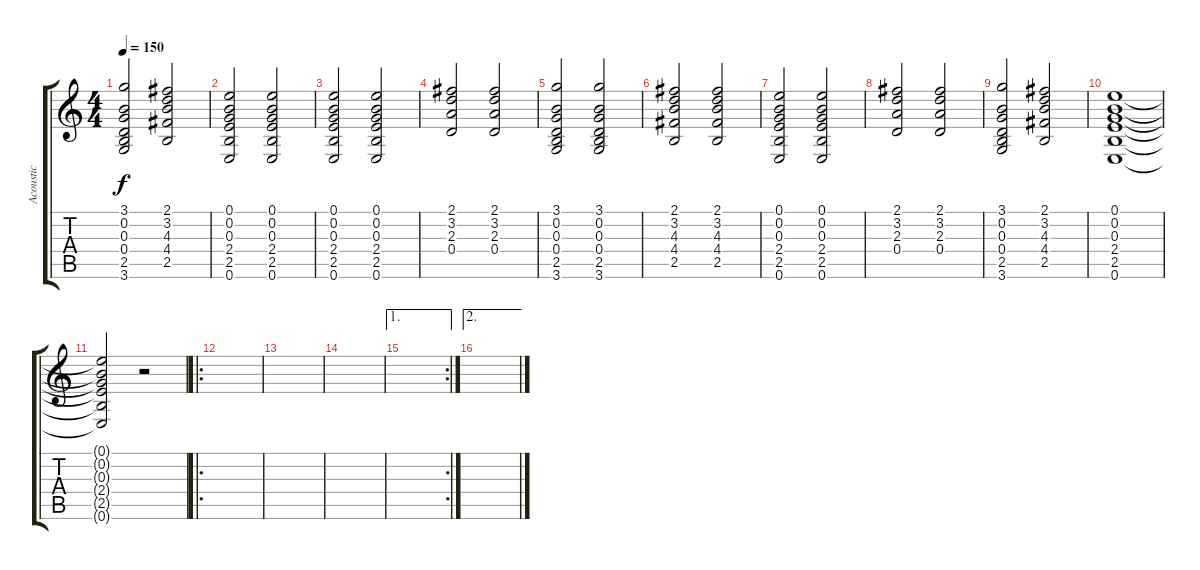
\track ("Acoustic" "Acoustic") {instrument acousticguitarsteel}
\staff {score tabs}
\tuning (E4 B3 G3 D3 A2 E2) {hide}
\ts (4 4)
\tempo 150
\clef g2
\ks c
(3.1 0.2 0.3 0.4 2.5 3.6).2{dy f} (2.1 3.2 4.3 4.4 2.5).2 |
(0.1 0.2 0.3 2.4 2.5 0.6).2 (0.1 0.2 0.3 2.4 2.5 0.6).2 |
(0.1 0.2 0.3 2.4 2.5 0.6).2 (0.1 0.2 0.3 2.4 2.5 0.6).2 |
(2.1 3.2 2.3 0.4).2 (2.1 3.2 2.3 0.4).2 |
(3.1 0.2 0.3 0.4 2.5 3.6).2 (3.1 0.2 0.3 0.4 2.5 3.6).2 |
(2.1 3.2 4.3 4.4 2.5).2 (2.1 3.2 4.3 4.4 2.5).2 |
(0.1 0.2 0.3 2.4 2.5 0.6).2 (0.1 0.2 0.3 2.4 2.5 0.6).2 |
(2.1 3.2 2.3 0.4).2 (2.1 3.2 2.3 0.4).2 |
(3.1 0.2 0.3 0.4 2.5 3.6).2 (2.1 3.2 4.3 4.4 2.5).2 |
(0.1 0.2 0.3 2.4 2.5 0.6).1 |
(0.1{t} 0.2{t} 0.3{t} 2.4{t} 2.5{t} 0.6{t}).2 r.2 |
\ro
|
|
|
\ae 1
\rc 2
|
\ae 2
